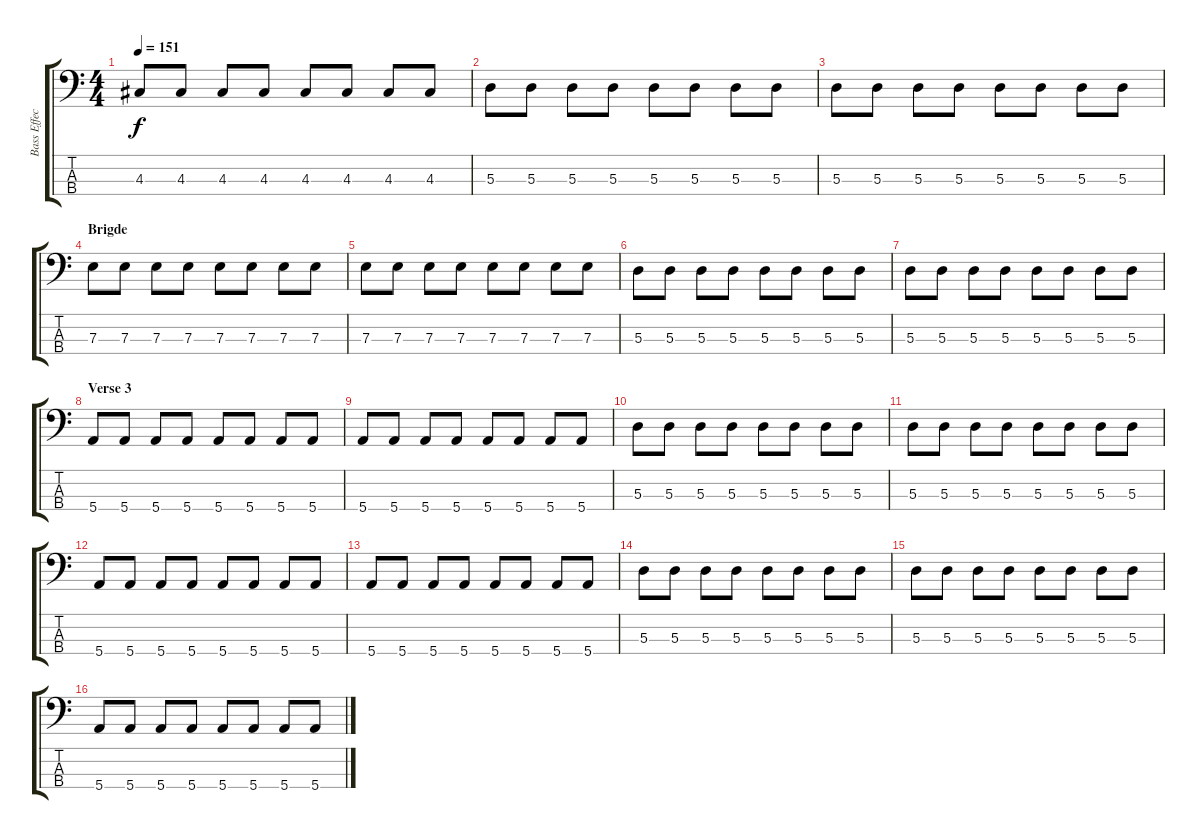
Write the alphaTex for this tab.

\track ("Bass Effect" "Bass Effec") {instrument slapbass2}
\staff {score tabs}
\tuning (G2 D2 A1 E1) {hide}
\ts (4 4)
\tempo 151
\clef f4
\ks c
4.3.8{dy f} 4.3.8 4.3.8 4.3.8 4.3.8 4.3.8 4.3.8 4.3.8 |
5.3.8 5.3.8 5.3.8 5.3.8 5.3.8 5.3.8 5.3.8 5.3.8 |
5.3.8 5.3.8 5.3.8 5.3.8 5.3.8 5.3.8 5.3.8 5.3.8 |
\section ("" "Brigde")
7.3.8 7.3.8 7.3.8 7.3.8 7.3.8 7.3.8 7.3.8 7.3.8 |
7.3.8 7.3.8 7.3.8 7.3.8 7.3.8 7.3.8 7.3.8 7.3.8 |
5.3.8 5.3.8 5.3.8 5.3.8 5.3.8 5.3.8 5.3.8 5.3.8 |
5.3.8 5.3.8 5.3.8 5.3.8 5.3.8 5.3.8 5.3.8 5.3.8 |
\section ("" "Verse 3")
5.4.8 5.4.8 5.4.8 5.4.8 5.4.8 5.4.8 5.4.8 5.4.8 |
5.4.8 5.4.8 5.4.8 5.4.8 5.4.8 5.4.8 5.4.8 5.4.8 |
5.3.8 5.3.8 5.3.8 5.3.8 5.3.8 5.3.8 5.3.8 5.3.8 |
5.3.8 5.3.8 5.3.8 5.3.8 5.3.8 5.3.8 5.3.8 5.3.8 |
5.4.8 5.4.8 5.4.8 5.4.8 5.4.8 5.4.8 5.4.8 5.4.8 |
5.4.8 5.4.8 5.4.8 5.4.8 5.4.8 5.4.8 5.4.8 5.4.8 |
5.3.8 5.3.8 5.3.8 5.3.8 5.3.8 5.3.8 5.3.8 5.3.8 |
5.3.8 5.3.8 5.3.8 5.3.8 5.3.8 5.3.8 5.3.8 5.3.8 |
5.4.8 5.4.8 5.4.8 5.4.8 5.4.8 5.4.8 5.4.8 5.4.8
